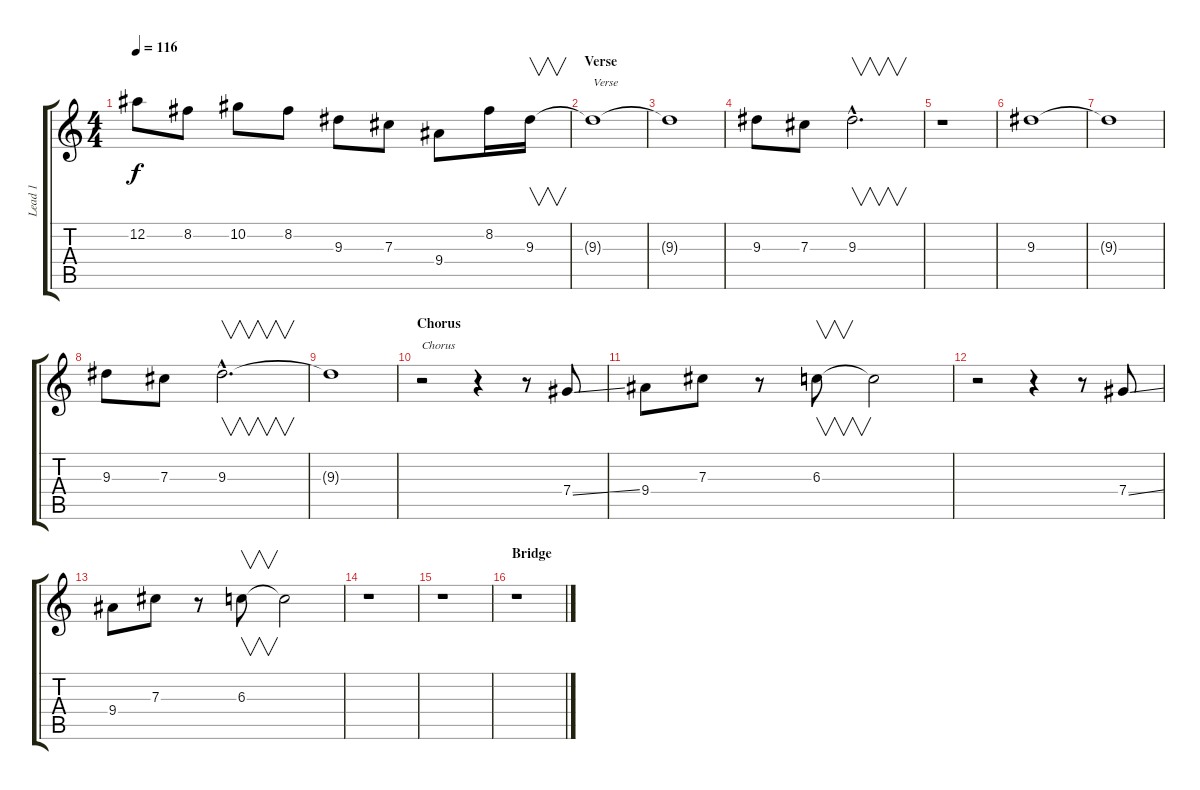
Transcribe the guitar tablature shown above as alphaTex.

\track ("Lead 1" "Lead 1") {instrument overdrivenguitar}
\staff {score tabs}
\tuning (Eb4 Bb3 Gb3 Db3 Ab2 Eb2) {hide}
\ts (4 4)
\tempo 116
\clef g2
\ks c
12.2.8{dy f} 8.2.8 10.2.8 8.2.8 9.3.8 7.3.8 9.4.8 8.2.16 9.3.16{v} |
\section ("" "Verse")
9.3{t}.1{txt "Verse"} |
9.3{t}.1 |
9.3.8 7.3.8 9.3{hac}.2{v d} |
r.1 |
9.3.1 |
9.3{t}.1 |
9.3.8 7.3.8 9.3{hac}.2{v d} |
9.3{t}.1 |
\section ("" "Chorus")
r.2{txt "Chorus"} r.4 r.8 7.4{ss}.8 |
9.4.8 7.3.8 r.8 6.3.8{v} 6.3{t}.2 |
r.2 r.4 r.8 7.4{ss}.8 |
9.4.8 7.3.8 r.8 6.3.8{v} 6.3{t}.2 |
r.1 |
r.1 |
\section ("" "Bridge")
r.1
